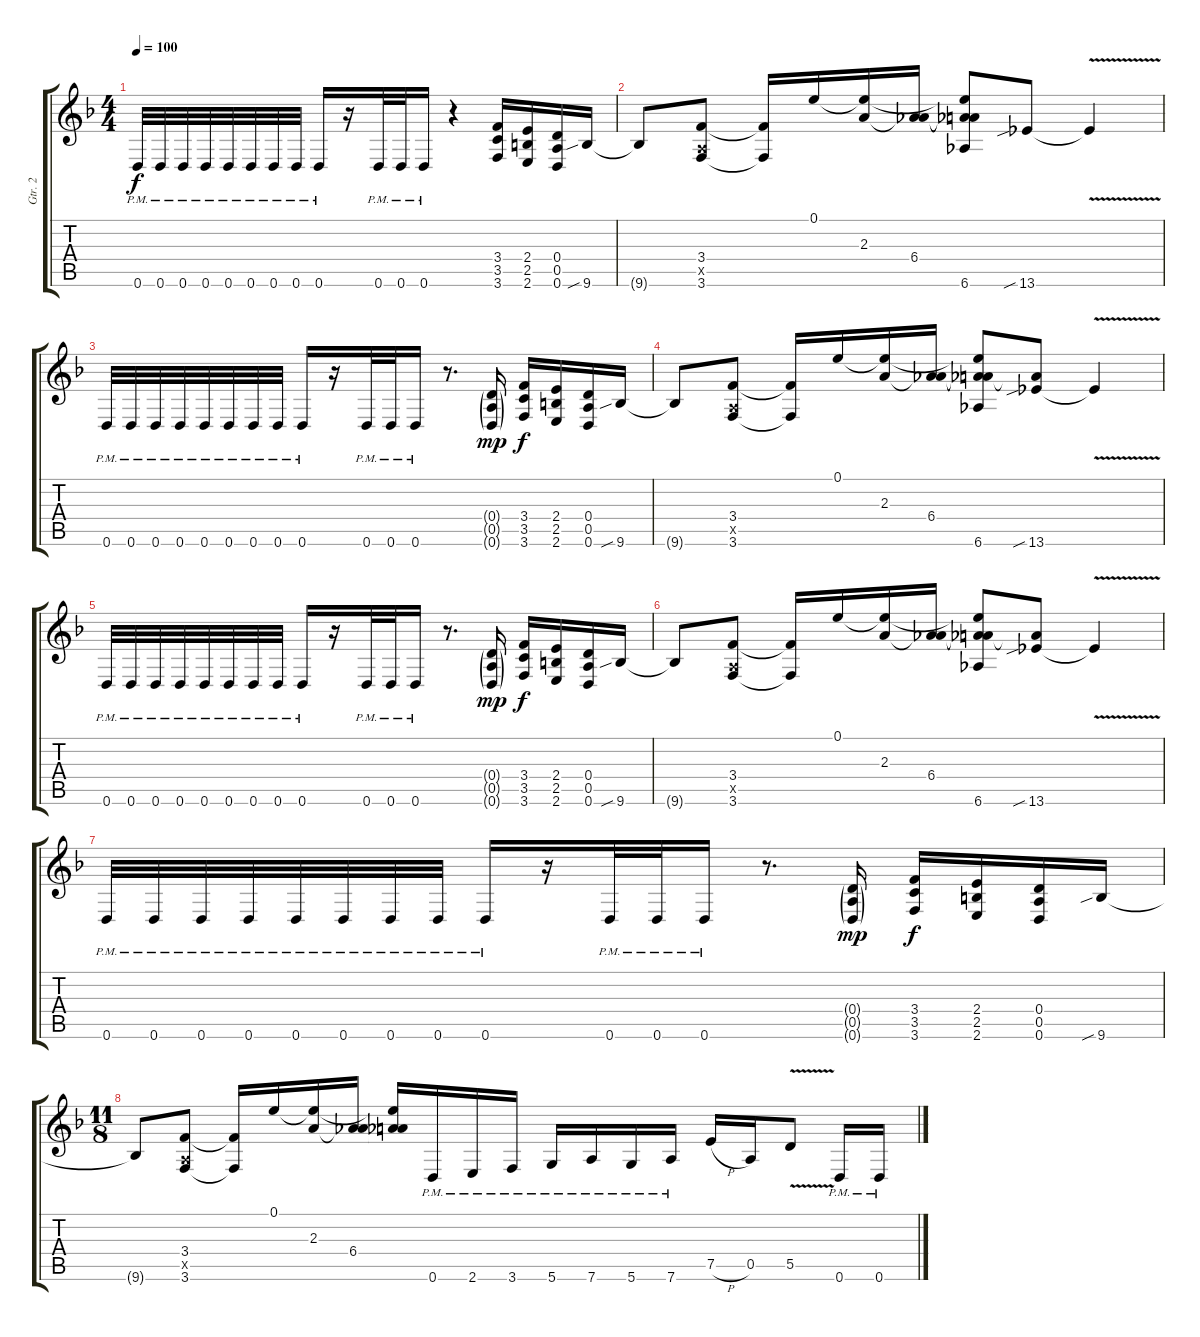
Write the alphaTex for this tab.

\track ("Gtr. 2" "Gtr. 2") {instrument overdrivenguitar}
\staff {score tabs}
\tuning (E4 B3 G3 D3 A2 D2) {hide}
\ts (4 4)
\tempo 100
\clef g2
\ks f
0.6{pm}.32{dy f} 0.6{pm}.32 0.6{pm}.32 0.6{pm}.32 0.6{pm}.32 0.6{pm}.32 0.6{pm}.32 0.6{pm}.32 0.6{pm}.16 r.16 0.6{pm}.32 0.6{pm}.32 0.6{pm}.16 r.4 (3.4 3.5 3.6).16 (2.4 2.5 2.6).16 (0.4 0.5 0.6).16 9.6{sib}.16 |
9.6{t}.8 (3.4 0.5{x} 3.6).8 (3.4{t} 3.6{t}).16 0.1.16 (0.1{t} 2.3).16 (2.3{t} 6.4).16 (0.1{t} 2.3{t} 6.4{t} 6.6).8 13.6{sib}.8 13.6{v t}.4 |
0.6{pm}.32 0.6{pm}.32 0.6{pm}.32 0.6{pm}.32 0.6{pm}.32 0.6{pm}.32 0.6{pm}.32 0.6{pm}.32 0.6{pm}.16 r.16 0.6{pm}.32 0.6{pm}.32 0.6{pm}.16 r.8{d} (0.4{g} 0.5{g} 0.6{g}).16{dy mp} (3.4 3.5 3.6).16{dy f} (2.4 2.5 2.6).16 (0.4 0.5 0.6).16 9.6{sib}.16 |
9.6{t}.8 (3.4 0.5{x} 3.6).8 (3.4{t} 3.6{t}).16 0.1.16 (0.1{t} 2.3).16 (2.3{t} 6.4).16 (0.1{t} 2.3{t} 6.4{t} 6.6).8 (6.4{t} 13.6{sib}).8 13.6{v t}.4 |
0.6{pm}.32 0.6{pm}.32 0.6{pm}.32 0.6{pm}.32 0.6{pm}.32 0.6{pm}.32 0.6{pm}.32 0.6{pm}.32 0.6{pm}.16 r.16 0.6{pm}.32 0.6{pm}.32 0.6{pm}.16 r.8{d} (0.4{g} 0.5{g} 0.6{g}).16{dy mp} (3.4 3.5 3.6).16{dy f} (2.4 2.5 2.6).16 (0.4 0.5 0.6).16 9.6{sib}.16 |
9.6{t}.8 (3.4 0.5{x} 3.6).8 (3.4{t} 3.6{t}).16 0.1.16 (0.1{t} 2.3).16 (2.3{t} 6.4).16 (0.1{t} 2.3{t} 6.4{t} 6.6).8 (6.4{t} 13.6{sib}).8 13.6{v t}.4 |
0.6{pm}.32 0.6{pm}.32 0.6{pm}.32 0.6{pm}.32 0.6{pm}.32 0.6{pm}.32 0.6{pm}.32 0.6{pm}.32 0.6{pm}.16 r.16 0.6{pm}.32 0.6{pm}.32 0.6{pm}.16 r.8{d} (0.4{g} 0.5{g} 0.6{g}).16{dy mp} (3.4 3.5 3.6).16{dy f} (2.4 2.5 2.6).16 (0.4 0.5 0.6).16 9.6{sib}.16 |
\ts (11 8)
9.6{t}.8 (3.4 0.5{x} 3.6).8 (3.4{t} 3.6{t}).16 0.1.16 (0.1{t} 2.3).16 (2.3{t} 6.4).16 (0.1{t} 2.3{t} 6.4{t}).16 0.6{pm}.16 2.6{pm}.16 3.6{pm}.16 5.6{pm}.16 7.6{pm}.16 5.6{pm}.16 7.6{pm}.16 7.5{h}.16 0.5.16 5.5{v}.8 0.6{pm}.16 0.6{pm}.16
